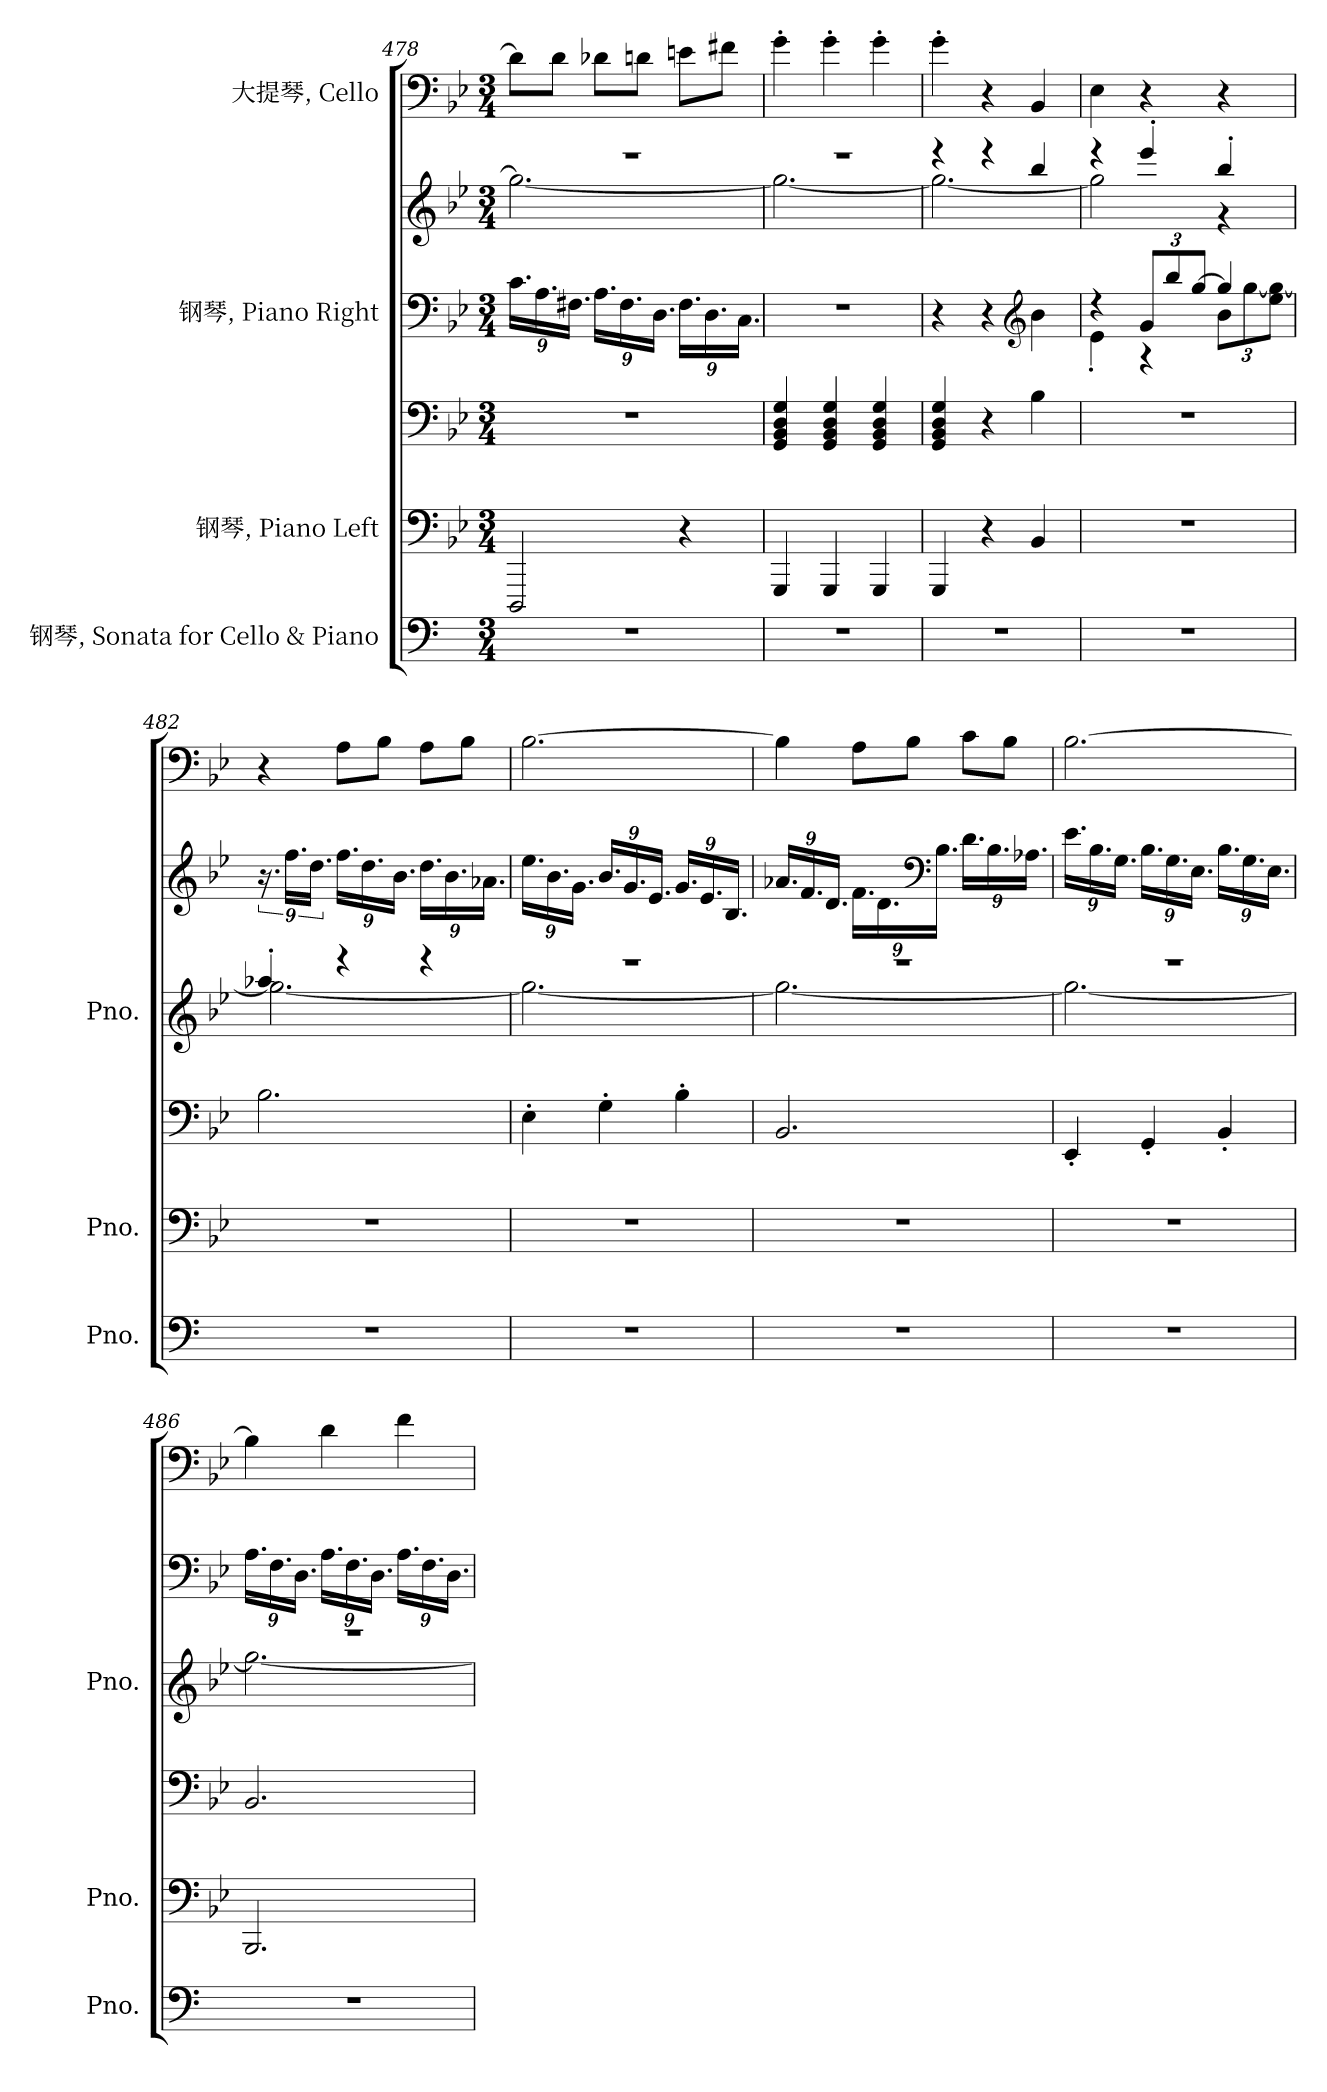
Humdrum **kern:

**kern	**kern	**kern	**kern	**kern	**kern
*part4	*part3	*part3	*part2	*part2	*part1
*staff6	*staff5	*staff4	*staff3	*staff2	*staff1
*I"钢琴, Sonata for Cello &amp; Piano	*I"钢琴, Piano Left	*	*I"钢琴, Piano Right	*	*I"大提琴, Cello
*I'Pno.	*I'Pno.	*	*I'Pno.	*	*
!!LO:PB:g=z
*clefF4	*clefF4	*clefF4	*clefF4	*clefG2	*clefF4
*k[]	*k[b-e-]	*k[b-e-]	*k[b-e-]	*k[b-e-]	*k[b-e-]
*M3/4	*M3/4	*M3/4	*M3/4	*M3/4	*M3/4
*	*	*	*Xbrackettup	*	*
=478	=478	=478	=478	=478	=478
*	*	*	*	*^	*
2.r	2DDD/	2.r	18.c\LL	2.r	2.gg\_	8d\L]
.	.	.	18.A\	.	.	.
.	.	.	.	.	.	8d\J
.	.	.	18.F#X\JJ	.	.	.
.	.	.	18.A\LL	.	.	8d-X\L
.	.	.	18.F#\	.	.	.
.	.	.	.	.	.	8dn\J
.	.	.	18.D\JJ	.	.	.
.	4r	.	18.F#\LL	.	.	8en\L
.	.	.	18.D\	.	.	.
.	.	.	.	.	.	8f#X\J
.	.	.	18.C\JJ	.	.	.
=479	=479	=479	=479	=479	=479	=479
2.r	4GGG/	4GG/ 4BB-/ 4D/ 4G/	2.r	2.r	2.gg\_	4g'\
.	4GGG/	4GG/ 4BB-/ 4D/ 4G/	.	.	.	4g'\
.	4GGG/	4GG/ 4BB-/ 4D/ 4G/	.	.	.	4g'\
=480	=480	=480	=480	=480	=480	=480
2.r	4GGG/	4GG/ 4BB-/ 4D/ 4G/	4r	4r	2.gg\_	4g'\
.	4r	4r	4r	4r	.	4r
*	*	*	*clefG2	*	*	*
.	4BB-/	4B-\	4b-\	4bb-/	.	4BB-/
=481	=481	=481	=481	=481	=481	=481
*	*	*	*^	*	*	*
2.r	2.r	2.r	4r	4e-'\	4r	2gg\]	4E-\
.	.	.	12g/L	4r	4eee-'/	.	4r
.	.	.	12bb-/	.	.	.	.
.	.	.	[12gg/J	.	.	.	.
.	.	.	4gg/]	12b-\L	4bb-'/	4r	4r
.	.	.	.	[12gg\	.	.	.
.	.	.	.	12ee-\ 12gg\_J	.	.	.
*	*	*	*	*	*v	*v	*
!!LO:LB:g=z
=482	=482	=482	=482	=482	=482	=482
2.r	2.r	2.B-\	4aa-X'/	2.gg\_	18.r	4r
.	.	.	.	.	18.ff\LL	.
.	.	.	.	.	18.dd\JJ	.
.	.	.	4r	.	18.ff\LL	8A\L
.	.	.	.	.	18.dd\	.
.	.	.	.	.	.	8B-\J
.	.	.	.	.	18.b-\JJ	.
.	.	.	4r	.	18.dd\LL	8A\L
.	.	.	.	.	18.b-\	.
.	.	.	.	.	.	8B-\J
.	.	.	.	.	18.a-X\JJ	.
=483	=483	=483	=483	=483	=483	=483
*	*	*	*	*	*Xbrackettup	*
2.r	2.r	4E-'\	2.r	2.gg\_	18.ee-\LL	[2.B-\
.	.	.	.	.	18.b-\	.
.	.	.	.	.	18.g\JJ	.
.	.	4G'\	.	.	18.b-/LL	.
.	.	.	.	.	18.g/	.
.	.	.	.	.	18.e-/JJ	.
.	.	4B-'\	.	.	18.g/LL	.
.	.	.	.	.	18.e-/	.
.	.	.	.	.	18.B-/JJ	.
!!LO:PB:g=z
=484	=484	=484	=484	=484	=484	=484
2.r	2.r	2.BB-/	2.r	2.gg\_	18.a-X/LL	4B-\]
.	.	.	.	.	18.f/	.
.	.	.	.	.	18.d/JJ	.
.	.	.	.	.	18.f\LL	8A\L
.	.	.	.	.	18.d\	.
.	.	.	.	.	.	8B-\J
*	*	*	*	*	*clefF4	*
.	.	.	.	.	18.B-\JJ	.
.	.	.	.	.	18.d\LL	8c\L
.	.	.	.	.	18.B-\	.
.	.	.	.	.	.	8B-\J
.	.	.	.	.	18.A-X\JJ	.
=485	=485	=485	=485	=485	=485	=485
2.r	2.r	4EE-'/	2.r	2.gg\_	18.e-\LL	[2.B-\
.	.	.	.	.	18.B-\	.
.	.	.	.	.	18.G\JJ	.
.	.	4GG'/	.	.	18.B-\LL	.
.	.	.	.	.	18.G\	.
.	.	.	.	.	18.E-\JJ	.
.	.	4BB-'/	.	.	18.B-\LL	.
.	.	.	.	.	18.G\	.
.	.	.	.	.	18.E-\JJ	.
!!LO:LB:g=z
=486	=486	=486	=486	=486	=486	=486
2.r	2.BBB-/	2.BB-/	2.r	2.gg\_	18.A\LL	4B-\]
.	.	.	.	.	18.F\	.
.	.	.	.	.	18.D\JJ	.
.	.	.	.	.	18.A\LL	4d\
.	.	.	.	.	18.F\	.
.	.	.	.	.	18.D\JJ	.
.	.	.	.	.	18.A\LL	4f\
.	.	.	.	.	18.F\	.
.	.	.	.	.	18.D\JJ	.
*	*	*	*v	*v	*	*
=	=	=	=	=	=
*-	*-	*-	*-	*-	*-
